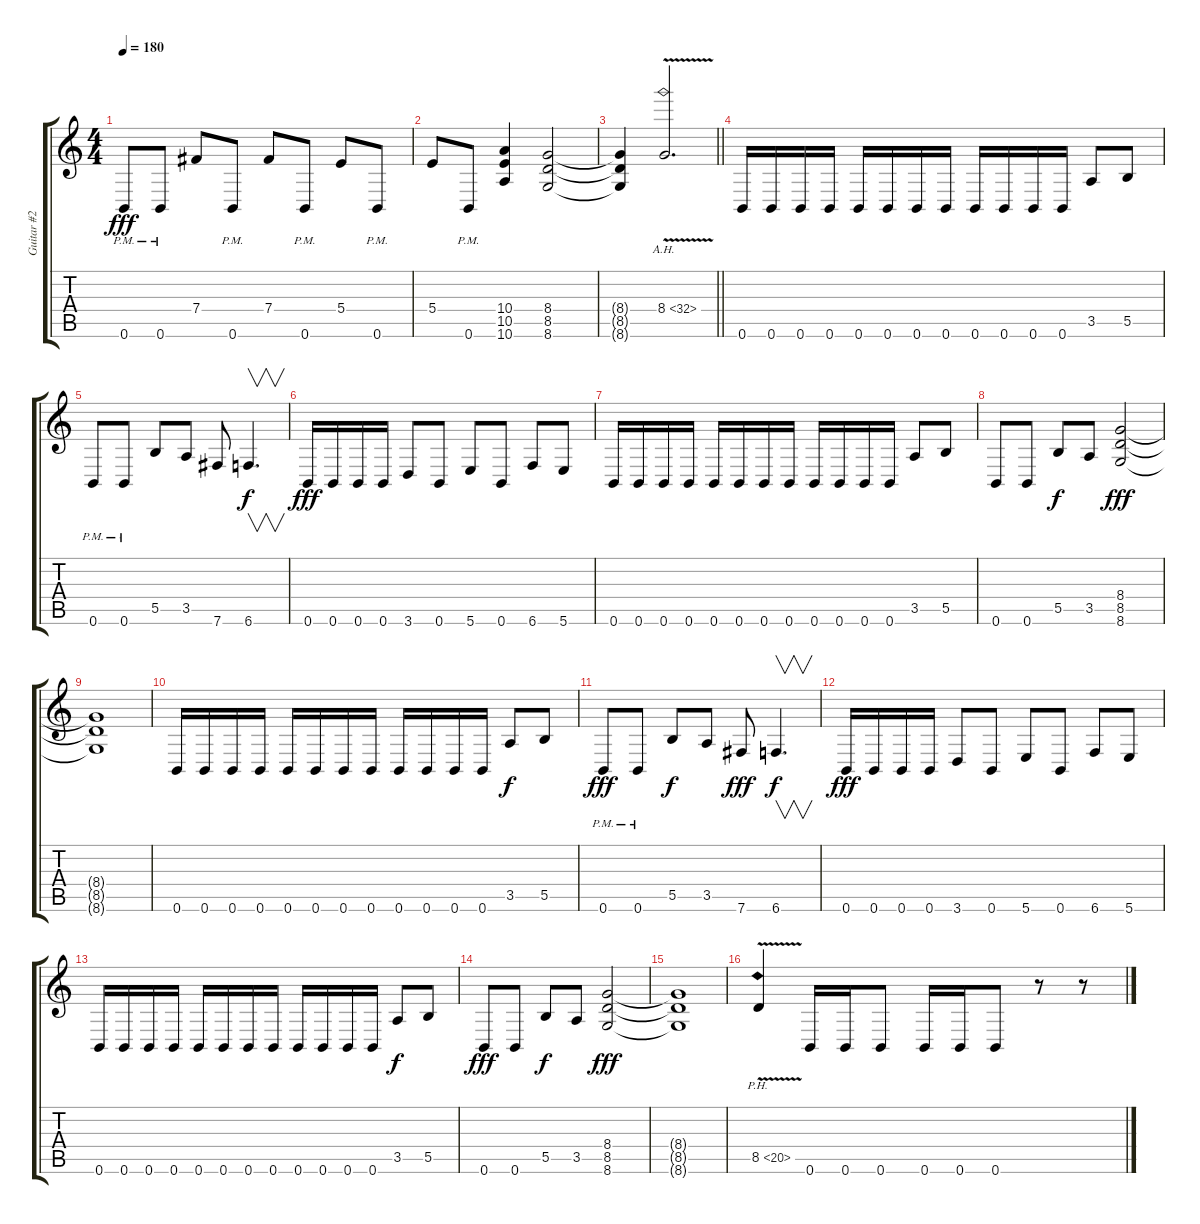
\track ("Guitar #2" "Guitar #2") {instrument overdrivenguitar}
\staff {score tabs}
\tuning (Db4 Ab3 E3 B2 Gb2 B1) {hide}
\ts (4 4)
\tempo 180
\clef g2
\ks c
0.6{pm}.8{dy fff} 0.6{pm}.8 7.4.8 0.6{pm}.8 7.4.8 0.6{pm}.8 5.4.8 0.6{pm}.8 |
5.4.8 0.6{pm}.8 (10.4 10.5 10.6).4 (8.4 8.5 8.6).2 |
\barLineRight lightlight
(8.4{t} 8.5{t} 8.6{t}).4 8.4{ah 24 v}.2{d} |
0.6.16 0.6.16 0.6.16 0.6.16 0.6.16 0.6.16 0.6.16 0.6.16 0.6.16 0.6.16 0.6.16 0.6.16 3.5.8 5.5.8 |
0.6{pm}.8 0.6{pm}.8 5.5.8 3.5.8 7.6.8 6.6.4{v d dy f} |
0.6.16{dy fff} 0.6.16 0.6.16 0.6.16 3.6.8 0.6.8 5.6.8 0.6.8 6.6.8 5.6.8 |
0.6.16 0.6.16 0.6.16 0.6.16 0.6.16 0.6.16 0.6.16 0.6.16 0.6.16 0.6.16 0.6.16 0.6.16 3.5.8 5.5.8 |
0.6.8 0.6.8 5.5.8{dy f} 3.5.8 (8.4 8.5 8.6).2{dy fff} |
(8.4{t} 8.5{t} 8.6{t}).1 |
0.6.16 0.6.16 0.6.16 0.6.16 0.6.16 0.6.16 0.6.16 0.6.16 0.6.16 0.6.16 0.6.16 0.6.16 3.5.8{dy f} 5.5.8 |
0.6{pm}.8{dy fff} 0.6{pm}.8 5.5.8{dy f} 3.5.8 7.6.8{dy fff} 6.6.4{v d dy f} |
0.6.16{dy fff} 0.6.16 0.6.16 0.6.16 3.6.8 0.6.8 5.6.8 0.6.8 6.6.8 5.6.8 |
0.6.16 0.6.16 0.6.16 0.6.16 0.6.16 0.6.16 0.6.16 0.6.16 0.6.16 0.6.16 0.6.16 0.6.16 3.5.8{dy f} 5.5.8 |
0.6.8{dy fff} 0.6.8 5.5.8{dy f} 3.5.8 (8.4 8.5 8.6).2{dy fff} |
(8.4{t} 8.5{t} 8.6{t}).1 |
8.5{ph 12 v}.4 0.6.16 0.6.16 0.6.8 0.6.16 0.6.16 0.6.8 r.8 r.8
